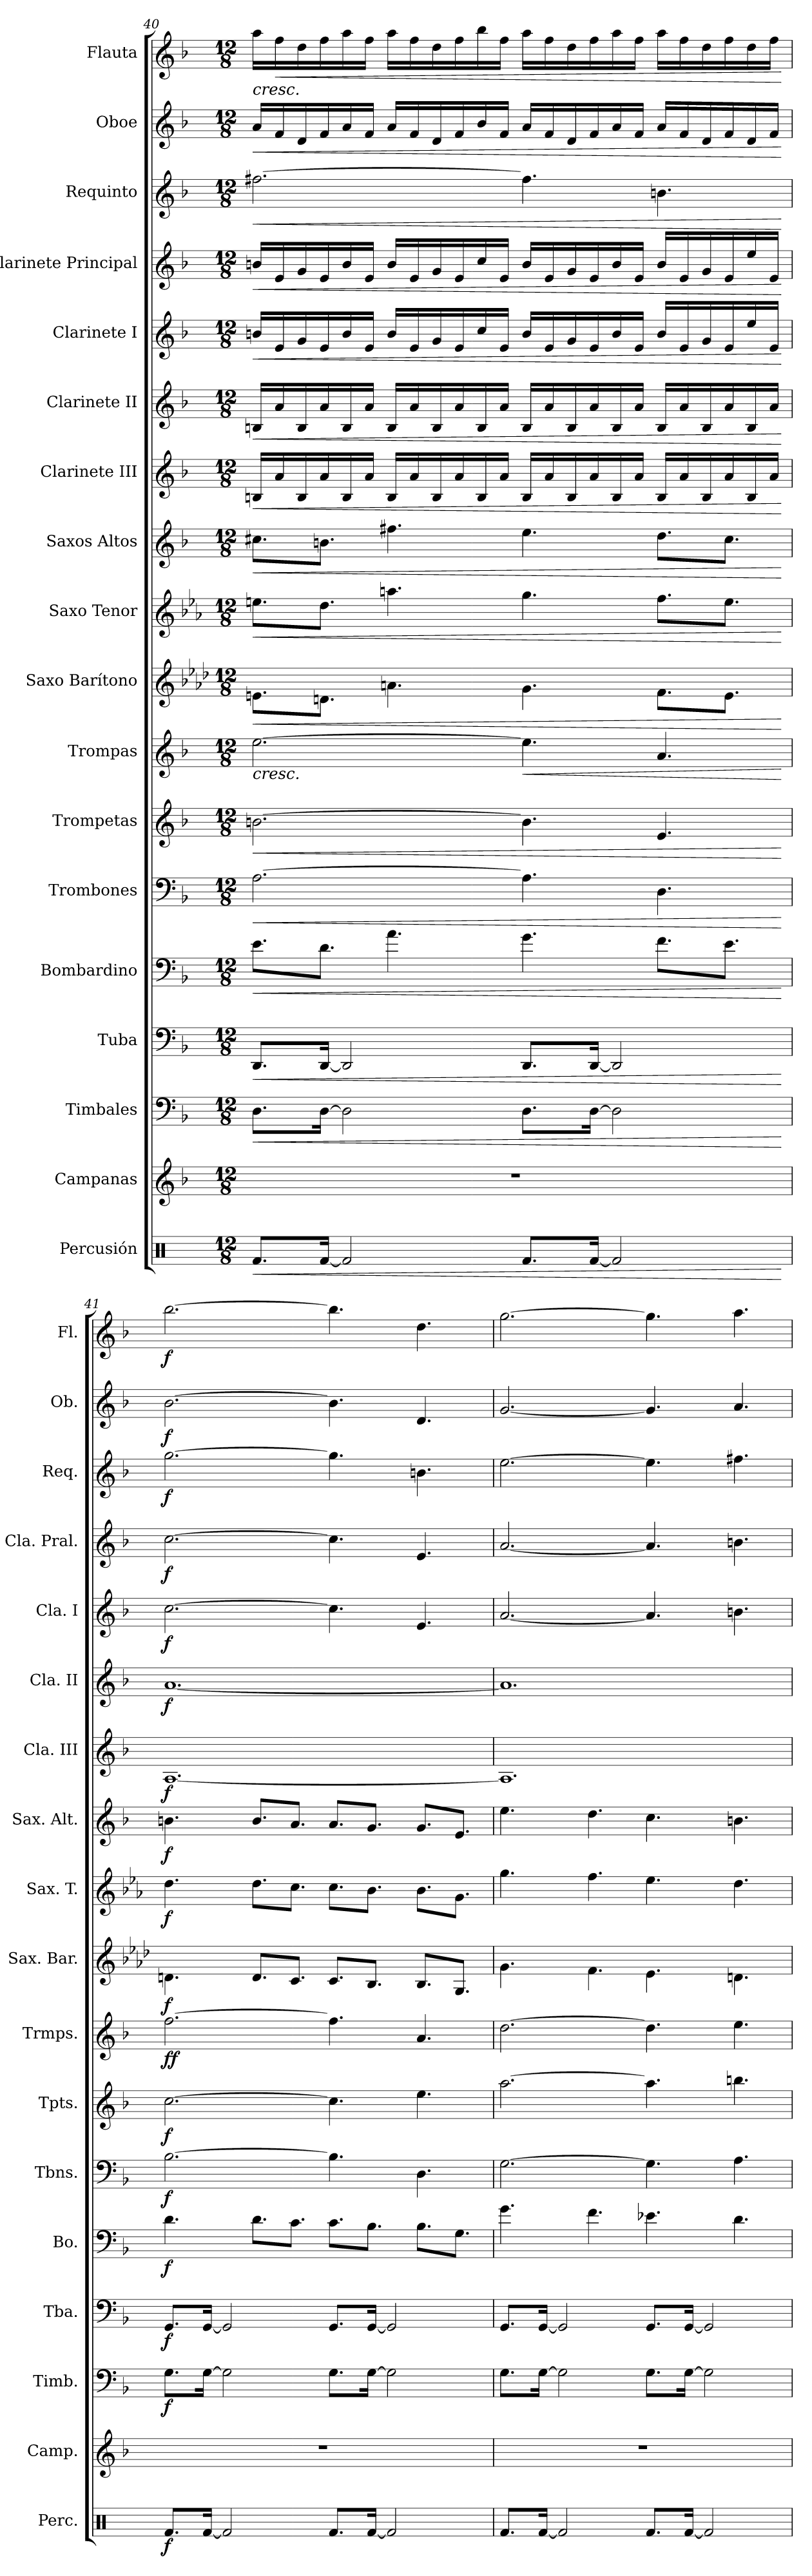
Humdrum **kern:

**kern	**dynam	**kern	**kern	**dynam	**kern	**dynam	**kern	**dynam	**kern	**dynam	**kern	**dynam	**kern	**dynam	**kern	**dynam	**kern	**dynam	**kern	**dynam	**kern	**dynam	**kern	**dynam	**kern	**dynam	**kern	**dynam	**kern	**dynam	**kern	**dynam	**kern	**dynam
*part18	*part18	*part17	*part16	*part16	*part15	*part15	*part14	*part14	*part13	*part13	*part12	*part12	*part11	*part11	*part10	*part10	*part9	*part9	*part8	*part8	*part7	*part7	*part6	*part6	*part5	*part5	*part4	*part4	*part3	*part3	*part2	*part2	*part1	*part1
*staff18	*staff18	*staff17	*staff16	*staff16	*staff15	*staff15	*staff14	*staff14	*staff13	*staff13	*staff12	*staff12	*staff11	*staff11	*staff10	*staff10	*staff9	*staff9	*staff8	*staff8	*staff7	*staff7	*staff6	*staff6	*staff5	*staff5	*staff4	*staff4	*staff3	*staff3	*staff2	*staff2	*staff1	*staff1
*I"Percusión	*	*I"Campanas	*I"Timbales	*	*I"Tuba	*	*I"Bombardino	*	*I"Trombones	*	*I"Trompetas	*	*I"Trompas	*	*I"Saxo Barítono	*	*I"Saxo Tenor	*	*I"Saxos Altos	*	*I"Clarinete III	*	*I"Clarinete II	*	*I"Clarinete I	*	*I"Clarinete Principal	*	*I"Requinto	*	*I"Oboe	*	*I"Flauta	*
*I'Perc.	*	*I'Camp.	*I'Timb.	*	*I'Tba.	*	*I'Bo.	*	*I'Tbns.	*	*I'Tpts.	*	*I'Trmps.	*	*I'Sax. Bar.	*	*I'Sax. T.	*	*I'Sax. Alt.	*	*I'Cla. III	*	*I'Cla. II	*	*I'Cla. I	*	*I'Cla. Pral.	*	*I'Req.	*	*I'Ob.	*	*I'Fl.	*
!!LO:PB:g=z
*clefX	*	*clefG2	*clefF4	*	*clefF4	*	*clefF4	*	*clefF4	*	*clefG2	*	*clefG2	*	*clefG2	*	*clefG2	*	*clefG2	*	*clefG2	*	*clefG2	*	*clefG2	*	*clefG2	*	*clefG2	*	*clefG2	*	*clefG2	*
*	*	*	*	*	*	*	*	*	*	*	*ITrd1c2	*	*ITrd4c7	*	*ITrd12c21	*	*ITrd8c14	*	*ITrd5c9	*	*ITrd1c2	*	*ITrd1c2	*	*ITrd1c2	*	*ITrd1c2	*	*ITrd-2c-3	*	*	*	*	*
*k[]	*	*k[b-]	*k[b-]	*	*k[b-]	*	*k[b-]	*	*k[b-]	*	*k[b-e-a-]	*	*k[b-e-]	*	*k[b-e-a-d-]	*	*k[b-e-a-]	*	*k[b-e-a-d-]	*	*k[b-e-a-]	*	*k[b-e-a-]	*	*k[b-e-a-]	*	*k[b-e-a-]	*	*k[b-e-a-d-]	*	*k[b-]	*	*k[b-]	*
*M12/8	*	*M12/8	*M12/8	*	*M12/8	*	*M12/8	*	*M12/8	*	*M12/8	*	*M12/8	*	*M12/8	*	*M12/8	*	*M12/8	*	*M12/8	*	*M12/8	*	*M12/8	*	*M12/8	*	*M12/8	*	*M12/8	*	*M12/8	*
=40	=40	=40	=40	=40	=40	=40	=40	=40	=40	=40	=40	=40	=40	=40	=40	=40	=40	=40	=40	=40	=40	=40	=40	=40	=40	=40	=40	=40	=40	=40	=40	=40	=40	=40
!	!LO:HP:b	!	!	!LO:HP:b	!	!LO:HP:b	!	!LO:HP:b	!	!LO:HP:b	!	!LO:HP:b	!	!LO:HP:b	!	!LO:HP:b	!	!LO:HP:b	!	!LO:HP:b	!	!LO:HP:b	!	!LO:HP:b	!	!LO:HP:b	!	!LO:HP:b	!	!LO:HP:b	!	!LO:HP:b	!	!LO:HP:b
8.Rf/L	<	1.r	8.D\L	<	8.DD/L	<	8.e\L	<	[2.A\	<	[2.an\	<	[2.a\	<	8.En\L	<	8.en\L	<	8.en\L	<	16An/LL	<	16An/LL	<	16an/LL	<	16an/LL	<	[2.aan\	<	16a/LL	<	16aa\LL	<
!	!	!	!	!	!	!	!	!	!	!	!	!	!	!	!	!	!	!	!	!	!	!	!	!	!	!	!	!	!	!	!	!	!	!LO:HP:b
.	.	.	.	.	.	.	.	.	.	.	.	.	.	.	.	.	.	.	.	.	16g/	.	16g/	.	16d/	.	16d/	.	.	.	16f/	.	16ff\	<
.	.	.	.	.	.	.	.	.	.	.	.	.	.	.	.	.	.	.	.	.	16A/	.	16A/	.	16f/	.	16f/	.	.	.	16d/	.	16dd\	.
[16Rf/Jk	.	.	[16D\Jk	.	[16DD/Jk	.	8.d\J	.	.	.	.	.	.	.	8.Dn\J	.	8.d\J	.	8.dn\J	.	16g/	.	16g/	.	16d/	.	16d/	.	.	.	16f/	.	16ff\	.
2Rf/]	.	.	2D\]	.	2DD/]	.	.	.	.	.	.	.	.	.	.	.	.	.	.	.	16A/	.	16A/	.	16a/	.	16a/	.	.	.	16a/	.	16aa\	.
.	.	.	.	.	.	.	.	.	.	.	.	.	.	.	.	.	.	.	.	.	16g/JJ	.	16g/JJ	.	16d/JJ	.	16d/JJ	.	.	.	16f/JJ	.	16ff\JJ	.
.	.	.	.	.	.	.	4.a\	.	.	.	.	.	.	.	4.An\	.	4.an\	.	4.an\	.	16A/LL	.	16A/LL	.	16a/LL	.	16a/LL	.	.	.	16a/LL	.	16aa\LL	.
.	.	.	.	.	.	.	.	.	.	.	.	.	.	.	.	.	.	.	.	.	16g/	.	16g/	.	16d/	.	16d/	.	.	.	16f/	.	16ff\	.
.	.	.	.	.	.	.	.	.	.	.	.	.	.	.	.	.	.	.	.	.	16A/	.	16A/	.	16f/	.	16f/	.	.	.	16d/	.	16dd\	.
.	.	.	.	.	.	.	.	.	.	.	.	.	.	.	.	.	.	.	.	.	16g/	.	16g/	.	16d/	.	16d/	.	.	.	16f/	.	16ff\	.
.	.	.	.	.	.	.	.	.	.	.	.	.	.	.	.	.	.	.	.	.	16A/	.	16A/	.	16b-/	.	16b-/	.	.	.	16b-/	.	16bb-\	.
.	.	.	.	.	.	.	.	.	.	.	.	.	.	.	.	.	.	.	.	.	16g/JJ	.	16g/JJ	.	16d/JJ	.	16d/JJ	.	.	.	16f/JJ	.	16ff\JJ	.
!	!	!	!	!	!	!	!	!	!	!	!	!	!	!LO:HP:b	!	!	!	!	!	!	!	!	!	!	!	!	!	!	!	!	!	!	!	!
8.Rf/L	.	.	8.D\L	.	8.DD/L	.	4.g\	.	4.A\]	.	4.a\]	.	4.a\]	<	4.G\	.	4.g\	.	4.g\	.	16A/LL	.	16A/LL	.	16a/LL	.	16a/LL	.	4.aa\]	.	16a/LL	.	16aa\LL	.
.	.	.	.	.	.	.	.	.	.	.	.	.	.	.	.	.	.	.	.	.	16g/	.	16g/	.	16d/	.	16d/	.	.	.	16f/	.	16ff\	.
.	.	.	.	.	.	.	.	.	.	.	.	.	.	.	.	.	.	.	.	.	16A/	.	16A/	.	16f/	.	16f/	.	.	.	16d/	.	16dd\	.
[16Rf/Jk	.	.	[16D\Jk	.	[16DD/Jk	.	.	.	.	.	.	.	.	.	.	.	.	.	.	.	16g/	.	16g/	.	16d/	.	16d/	.	.	.	16f/	.	16ff\	.
2Rf/]	.	.	2D\]	.	2DD/]	.	.	.	.	.	.	.	.	.	.	.	.	.	.	.	16A/	.	16A/	.	16a/	.	16a/	.	.	.	16a/	.	16aa\	.
.	.	.	.	.	.	.	.	.	.	.	.	.	.	.	.	.	.	.	.	.	16g/JJ	.	16g/JJ	.	16d/JJ	.	16d/JJ	.	.	.	16f/JJ	.	16ff\JJ	.
.	.	.	.	.	.	.	8.f\L	.	4.D\	.	4.d/	.	4.d/	.	8.F\L	.	8.f\L	.	8.f\L	.	16A/LL	.	16A/LL	.	16a/LL	.	16a/LL	.	4.ddn\	.	16a/LL	.	16aa\LL	.
.	.	.	.	.	.	.	.	.	.	.	.	.	.	.	.	.	.	.	.	.	16g/	.	16g/	.	16d/	.	16d/	.	.	.	16f/	.	16ff\	.
.	.	.	.	.	.	.	.	.	.	.	.	.	.	.	.	.	.	.	.	.	16A/	.	16A/	.	16f/	.	16f/	.	.	.	16d/	.	16dd\	.
.	.	.	.	.	.	.	8.e\J	.	.	.	.	.	.	.	8.E\J	.	8.e\J	.	8.e\J	.	16g/	.	16g/	.	16d/	.	16d/	.	.	.	16f/	.	16ff\	.
.	.	.	.	.	.	.	.	.	.	.	.	.	.	.	.	.	.	.	.	.	16A/	.	16A/	.	16dd/	.	16dd/	.	.	.	16d/	.	16dd\	.
.	.	.	.	.	.	.	.	.	.	.	.	.	.	.	.	.	.	.	.	.	16g/JJ	.	16g/JJ	.	16d/JJ	.	16d/JJ	.	.	.	16f/JJ	.	16ff\JJ	.
.	[	.	.	[	.	[	.	[	.	[	.	[	.	[ [	.	[	.	[	.	[	.	[	.	[	.	[	.	[	.	[	.	[	.	[ [
=41	=41	=41	=41	=41	=41	=41	=41	=41	=41	=41	=41	=41	=41	=41	=41	=41	=41	=41	=41	=41	=41	=41	=41	=41	=41	=41	=41	=41	=41	=41	=41	=41	=41	=41
!	!LO:DY:b	!	!	!LO:DY:b	!	!LO:DY:b	!	!LO:DY:b	!	!LO:DY:b	!	!LO:DY:b	!	!LO:DY:b	!	!	!	!	!	!	!	!	!	!	!	!	!	!	!	!	!	!	!	!
!	!	!	!	!	!	!	!	!	!	!	!	!	!	!LO:DY:n=1:b	!	!LO:DY:b	!	!LO:DY:b	!	!LO:DY:b	!	!LO:DY:b	!	!LO:DY:b	!	!LO:DY:b	!	!LO:DY:b	!	!LO:DY:b	!	!LO:DY:b	!	!LO:DY:b
8.Rf/L	f	1.r	8.G\L	f	8.GG/L	f	4.d\	f	[2.B-\	f	[2.b-\	f	[2.b-\	f f	4.Dn\	f	4.d\	f	4.dn\	f	[1.G	f	[1.g	f	[2.b-\	f	[2.b-\	f	[2.bb-\	f	[2.b-\	f	[2.bb-\	f
[16Rf/Jk	.	.	[16G\Jk	.	[16GG/Jk	.	.	.	.	.	.	.	.	.	.	.	.	.	.	.	.	.	.	.	.	.	.	.	.	.	.	.	.	.
2Rf/]	.	.	2G\]	.	2GG/]	.	.	.	.	.	.	.	.	.	.	.	.	.	.	.	.	.	.	.	.	.	.	.	.	.	.	.	.	.
.	.	.	.	.	.	.	8.d\L	.	.	.	.	.	.	.	8.D/L	.	8.d\L	.	8.d/L	.	.	.	.	.	.	.	.	.	.	.	.	.	.	.
.	.	.	.	.	.	.	8.c\J	.	.	.	.	.	.	.	8.C/J	.	8.c\J	.	8.c/J	.	.	.	.	.	.	.	.	.	.	.	.	.	.	.
8.Rf/L	.	.	8.G\L	.	8.GG/L	.	8.c\L	.	4.B-\]	.	4.b-\]	.	4.b-\]	.	8.C/L	.	8.c\L	.	8.c/L	.	.	.	.	.	4.b-\]	.	4.b-\]	.	4.bb-\]	.	4.b-\]	.	4.bb-\]	.
[16Rf/Jk	.	.	[16G\Jk	.	[16GG/Jk	.	8.B-\J	.	.	.	.	.	.	.	8.BB-/J	.	8.B-\J	.	8.B-/J	.	.	.	.	.	.	.	.	.	.	.	.	.	.	.
2Rf/]	.	.	2G\]	.	2GG/]	.	.	.	.	.	.	.	.	.	.	.	.	.	.	.	.	.	.	.	.	.	.	.	.	.	.	.	.	.
.	.	.	.	.	.	.	8.B-\L	.	4.D\	.	4.dd\	.	4.d/	.	8.BB-/L	.	8.B-\L	.	8.B-/L	.	.	.	.	.	4.d/	.	4.d/	.	4.ddn\	.	4.d/	.	4.dd\	.
.	.	.	.	.	.	.	8.G\J	.	.	.	.	.	.	.	8.GG/J	.	8.G\J	.	8.G/J	.	.	.	.	.	.	.	.	.	.	.	.	.	.	.
=42	=42	=42	=42	=42	=42	=42	=42	=42	=42	=42	=42	=42	=42	=42	=42	=42	=42	=42	=42	=42	=42	=42	=42	=42	=42	=42	=42	=42	=42	=42	=42	=42	=42	=42
8.Rf/L	.	1.r	8.G\L	.	8.GG/L	.	4.g\	.	[2.G\	.	[2.gg\	.	[2.g\	.	4.G\	.	4.g\	.	4.g\	.	1.G]	.	1.g]	.	[2.g/	.	[2.g/	.	[2.gg\	.	[2.g/	.	[2.gg\	.
[16Rf/Jk	.	.	[16G\Jk	.	[16GG/Jk	.	.	.	.	.	.	.	.	.	.	.	.	.	.	.	.	.	.	.	.	.	.	.	.	.	.	.	.	.
2Rf/]	.	.	2G\]	.	2GG/]	.	.	.	.	.	.	.	.	.	.	.	.	.	.	.	.	.	.	.	.	.	.	.	.	.	.	.	.	.
.	.	.	.	.	.	.	4.f\	.	.	.	.	.	.	.	4.F\	.	4.f\	.	4.f\	.	.	.	.	.	.	.	.	.	.	.	.	.	.	.
8.Rf/L	.	.	8.G\L	.	8.GG/L	.	4.e-X\	.	4.G\]	.	4.gg\]	.	4.g\]	.	4.E-\	.	4.e-\	.	4.e-\	.	.	.	.	.	4.g/]	.	4.g/]	.	4.gg\]	.	4.g/]	.	4.gg\]	.
[16Rf/Jk	.	.	[16G\Jk	.	[16GG/Jk	.	.	.	.	.	.	.	.	.	.	.	.	.	.	.	.	.	.	.	.	.	.	.	.	.	.	.	.	.
2Rf/]	.	.	2G\]	.	2GG/]	.	.	.	.	.	.	.	.	.	.	.	.	.	.	.	.	.	.	.	.	.	.	.	.	.	.	.	.	.
.	.	.	.	.	.	.	4.d\	.	4.A\	.	4.aan\	.	4.a\	.	4.Dn\	.	4.d\	.	4.dn\	.	.	.	.	.	4.an\	.	4.an\	.	4.aan\	.	4.a/	.	4.aa\	.
=	=	=	=	=	=	=	=	=	=	=	=	=	=	=	=	=	=	=	=	=	=	=	=	=	=	=	=	=	=	=	=	=	=	=
*-	*-	*-	*-	*-	*-	*-	*-	*-	*-	*-	*-	*-	*-	*-	*-	*-	*-	*-	*-	*-	*-	*-	*-	*-	*-	*-	*-	*-	*-	*-	*-	*-	*-	*-
